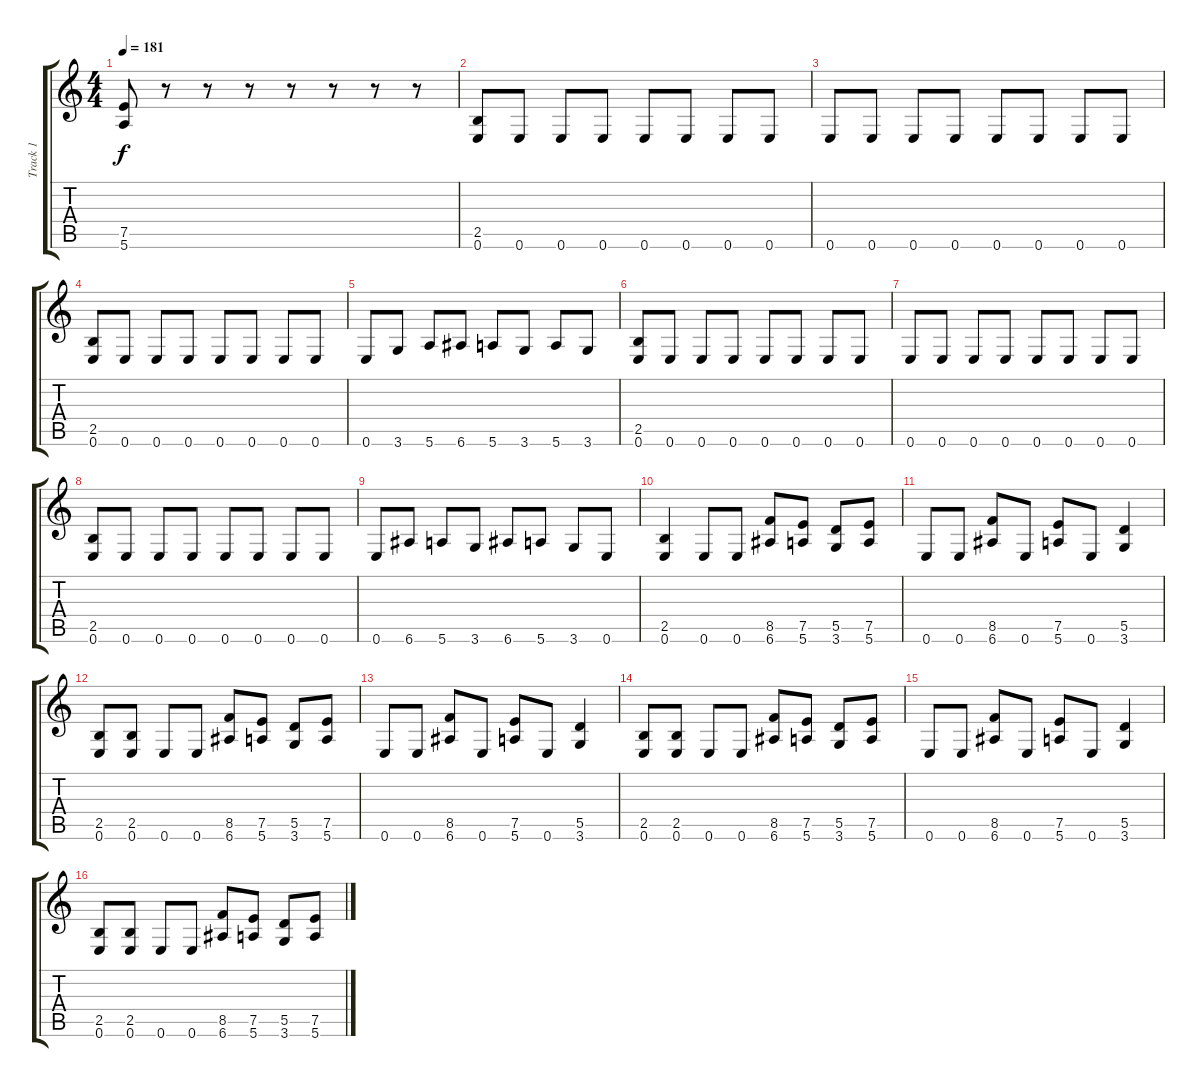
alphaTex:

\track ("Track 1" "Track 1") {instrument overdrivenguitar}
\staff {score tabs}
\tuning (E4 B3 G3 D3 A2 E2) {hide}
\ts (4 4)
\tempo 181
\clef g2
\ks c
(7.5 5.6).8{dy f} r.8 r.8 r.8 r.8 r.8 r.8 r.8 |
(2.5 0.6).8 0.6.8 0.6.8 0.6.8 0.6.8 0.6.8 0.6.8 0.6.8 |
0.6.8 0.6.8 0.6.8 0.6.8 0.6.8 0.6.8 0.6.8 0.6.8 |
(2.5 0.6).8 0.6.8 0.6.8 0.6.8 0.6.8 0.6.8 0.6.8 0.6.8 |
0.6.8 3.6.8 5.6.8 6.6.8 5.6.8 3.6.8 5.6.8 3.6.8 |
(2.5 0.6).8 0.6.8 0.6.8 0.6.8 0.6.8 0.6.8 0.6.8 0.6.8 |
0.6.8 0.6.8 0.6.8 0.6.8 0.6.8 0.6.8 0.6.8 0.6.8 |
(2.5 0.6).8 0.6.8 0.6.8 0.6.8 0.6.8 0.6.8 0.6.8 0.6.8 |
0.6.8 6.6.8 5.6.8 3.6.8 6.6.8 5.6.8 3.6.8 0.6.8 |
(2.5 0.6).4 0.6.8 0.6.8 (8.5 6.6).8 (7.5 5.6).8 (5.5 3.6).8 (7.5 5.6).8 |
0.6.8 0.6.8 (8.5 6.6).8 0.6.8 (7.5 5.6).8 0.6.8 (5.5 3.6).4 |
(2.5 0.6).8 (2.5 0.6).8 0.6.8 0.6.8 (8.5 6.6).8 (7.5 5.6).8 (5.5 3.6).8 (7.5 5.6).8 |
0.6.8 0.6.8 (8.5 6.6).8 0.6.8 (7.5 5.6).8 0.6.8 (5.5 3.6).4 |
(2.5 0.6).8 (2.5 0.6).8 0.6.8 0.6.8 (8.5 6.6).8 (7.5 5.6).8 (5.5 3.6).8 (7.5 5.6).8 |
0.6.8 0.6.8 (8.5 6.6).8 0.6.8 (7.5 5.6).8 0.6.8 (5.5 3.6).4 |
(2.5 0.6).8 (2.5 0.6).8 0.6.8 0.6.8 (8.5 6.6).8 (7.5 5.6).8 (5.5 3.6).8 (7.5 5.6).8
